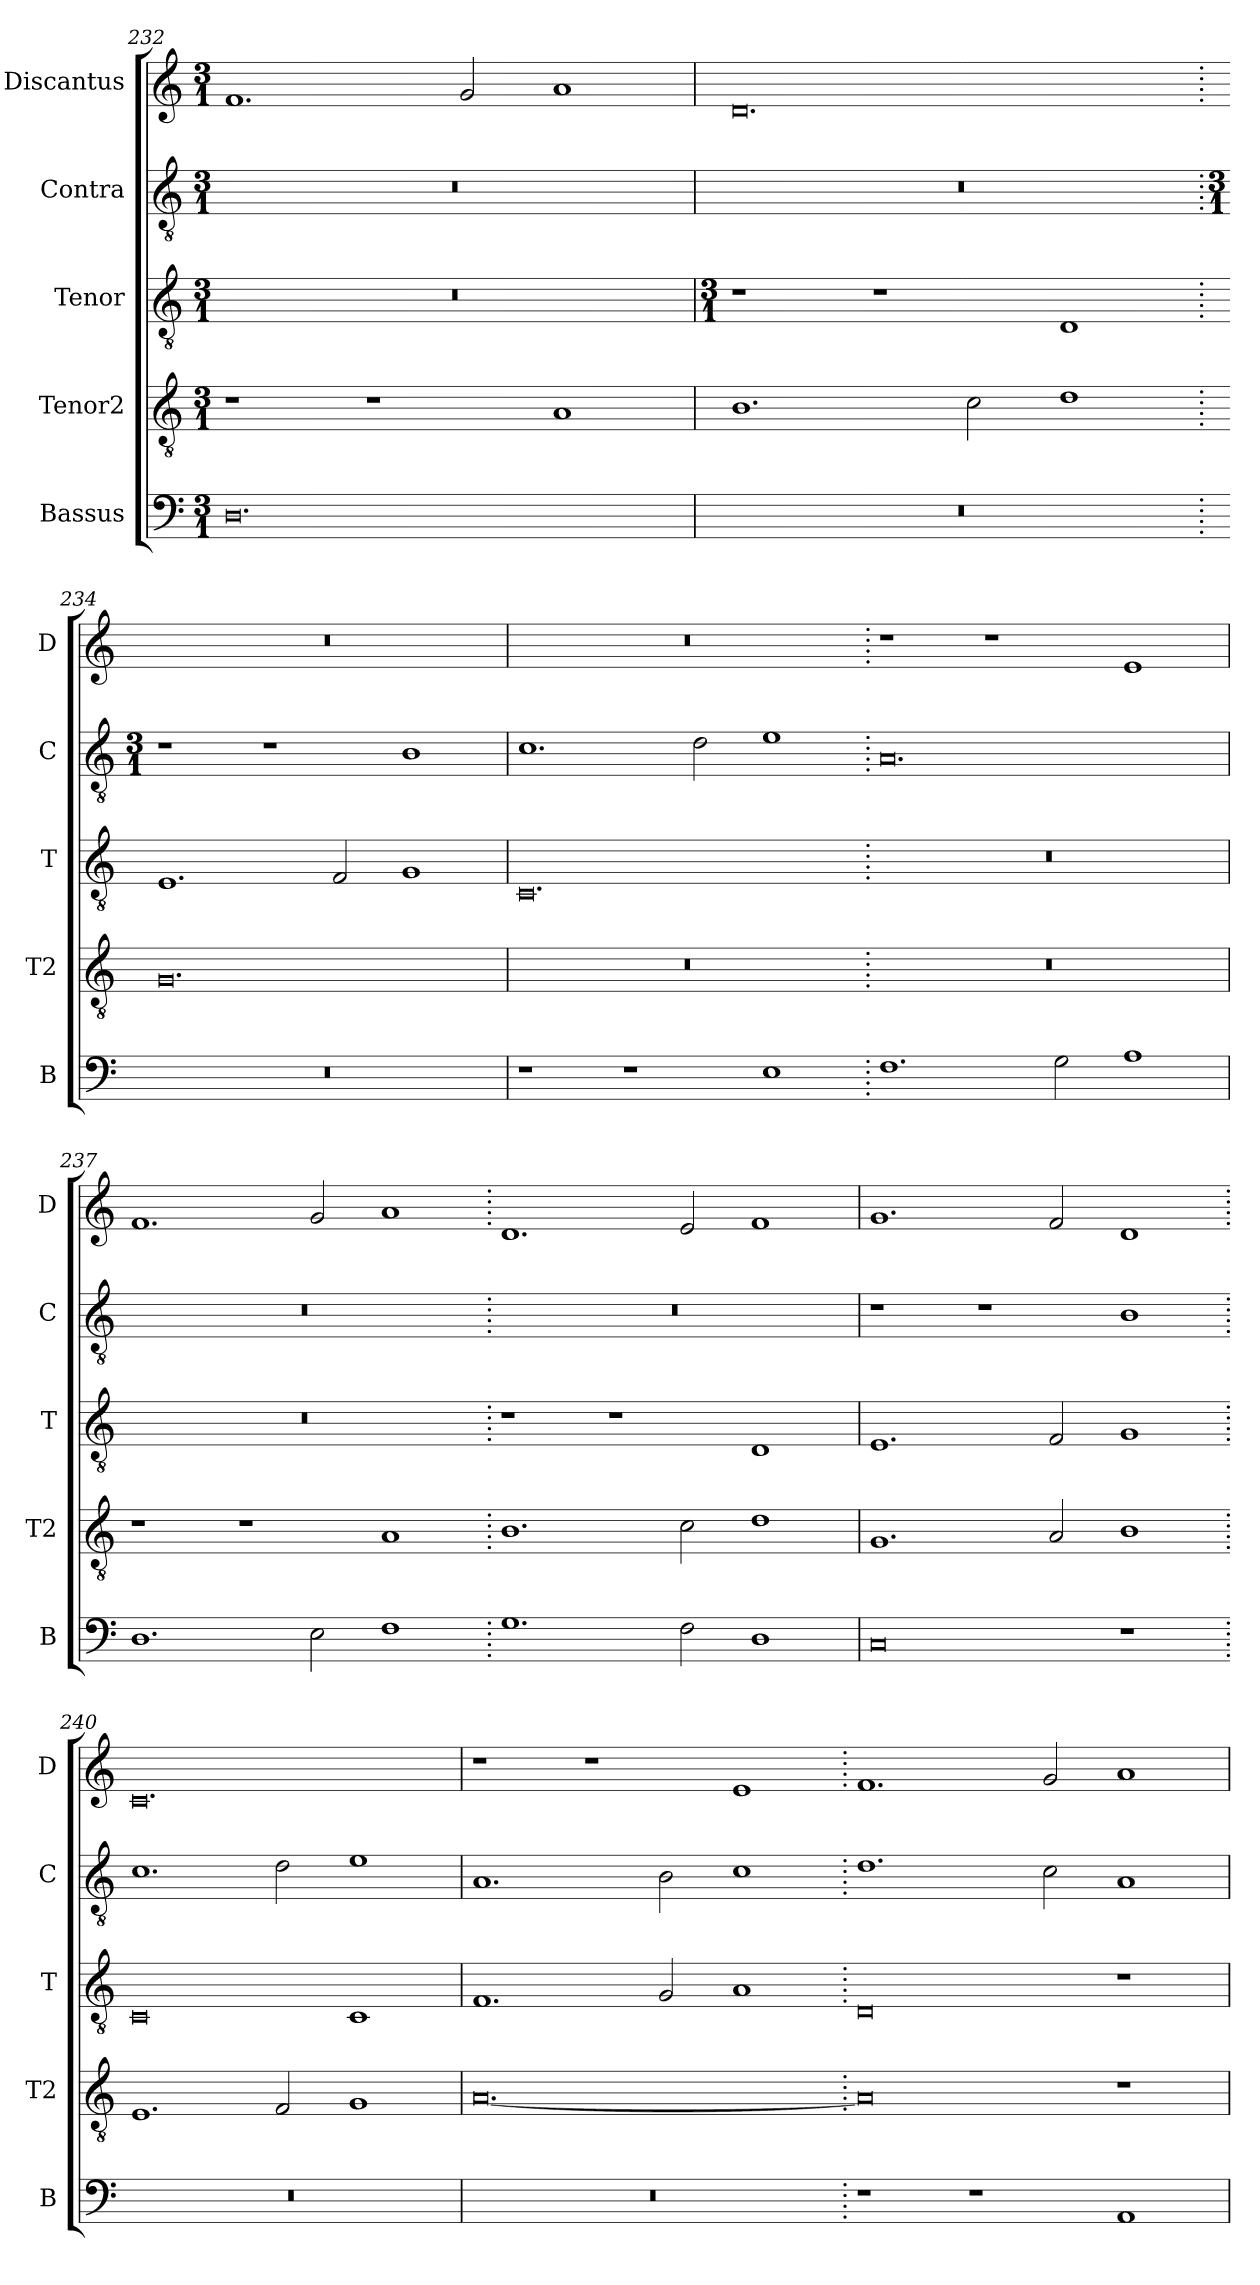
**kern	**kern	**kern	**kern	**kern
*part5	*part4	*part3	*part2	*part1
*staff5	*staff4	*staff3	*staff2	*staff1
*I"Bassus	*I"Tenor2	*I"Tenor	*I"Contra	*I"Discantus
*I'B	*I'T2	*I'T	*I'C	*I'D
*clefF4	*clefGv2	*clefGv2	*clefGv2	*clefG2
*k[]	*k[]	*k[]	*k[]	*k[]
*M3/1	*M3/1	*M3/1	*M3/1	*M3/1
=232	=232	=232	=232	=232
!	!	!LO:N:vis=0	!LO:N:vis=0	!
0.D	1r	0.r	0.r	1.f
.	1r	.	.	.
.	.	.	.	2g/
.	1A	.	.	1a
=233	=233	=233	=233	=233
*	*	*M3/1	*	*
!	!	!	!LO:N:vis=0	!
0.r	1.B	1r	0.r	0.d
.	.	1r	.	.
.	2c\	.	.	.
.	1d	1D	.	.
=234.	=234.	=234.	=234.	=234.
*	*	*	*M3/1	*
0.r	0.G	1.E	1r	0.r
.	.	.	1r	.
.	.	2F/	.	.
.	.	1G	1B	.
=235	=235	=235	=235	=235
1r	0.r	0.C	1.c	0.r
1r	.	.	.	.
.	.	.	2d\	.
1E	.	.	1e	.
=236.	=236.	=236.	=236.	=236.
1.F	0.r	0.r	0.A	1r
.	.	.	.	1r
2G\	.	.	.	.
1A	.	.	.	1e
=237	=237	=237	=237	=237
1.D	1r	0.r	0.r	1.f
.	1r	.	.	.
2E\	.	.	.	2g/
1F	1A	.	.	1a
=238.	=238.	=238.	=238.	=238.
1.G	1.B	1r	0.r	1.d
.	.	1r	.	.
2F\	2c\	.	.	2e/
1D	1d	1D	.	1f
=239	=239	=239	=239	=239
0C	1.G	1.E	1r	1.g
.	.	.	1r	.
.	2A/	2F/	.	2f/
1r	1B	1G	1B	1d
=240.	=240.	=240.	=240.	=240.
0.r	1.E	0C	1.c	0.c
.	2F/	.	2d\	.
.	1G	1C	1e	.
=241	=241	=241	=241	=241
0.r	[0.A	1.F	1.A	1r
.	.	.	.	1r
.	.	2G/	2B\	.
.	.	1A	1c	1e
=242.	=242.	=242.	=242.	=242.
1r	0A]	0D	1.d	1.f
1r	.	.	.	.
.	.	.	2c\	2g/
1AA	1r	1r	1A	1a
=	=	=	=	=
*-	*-	*-	*-	*-
